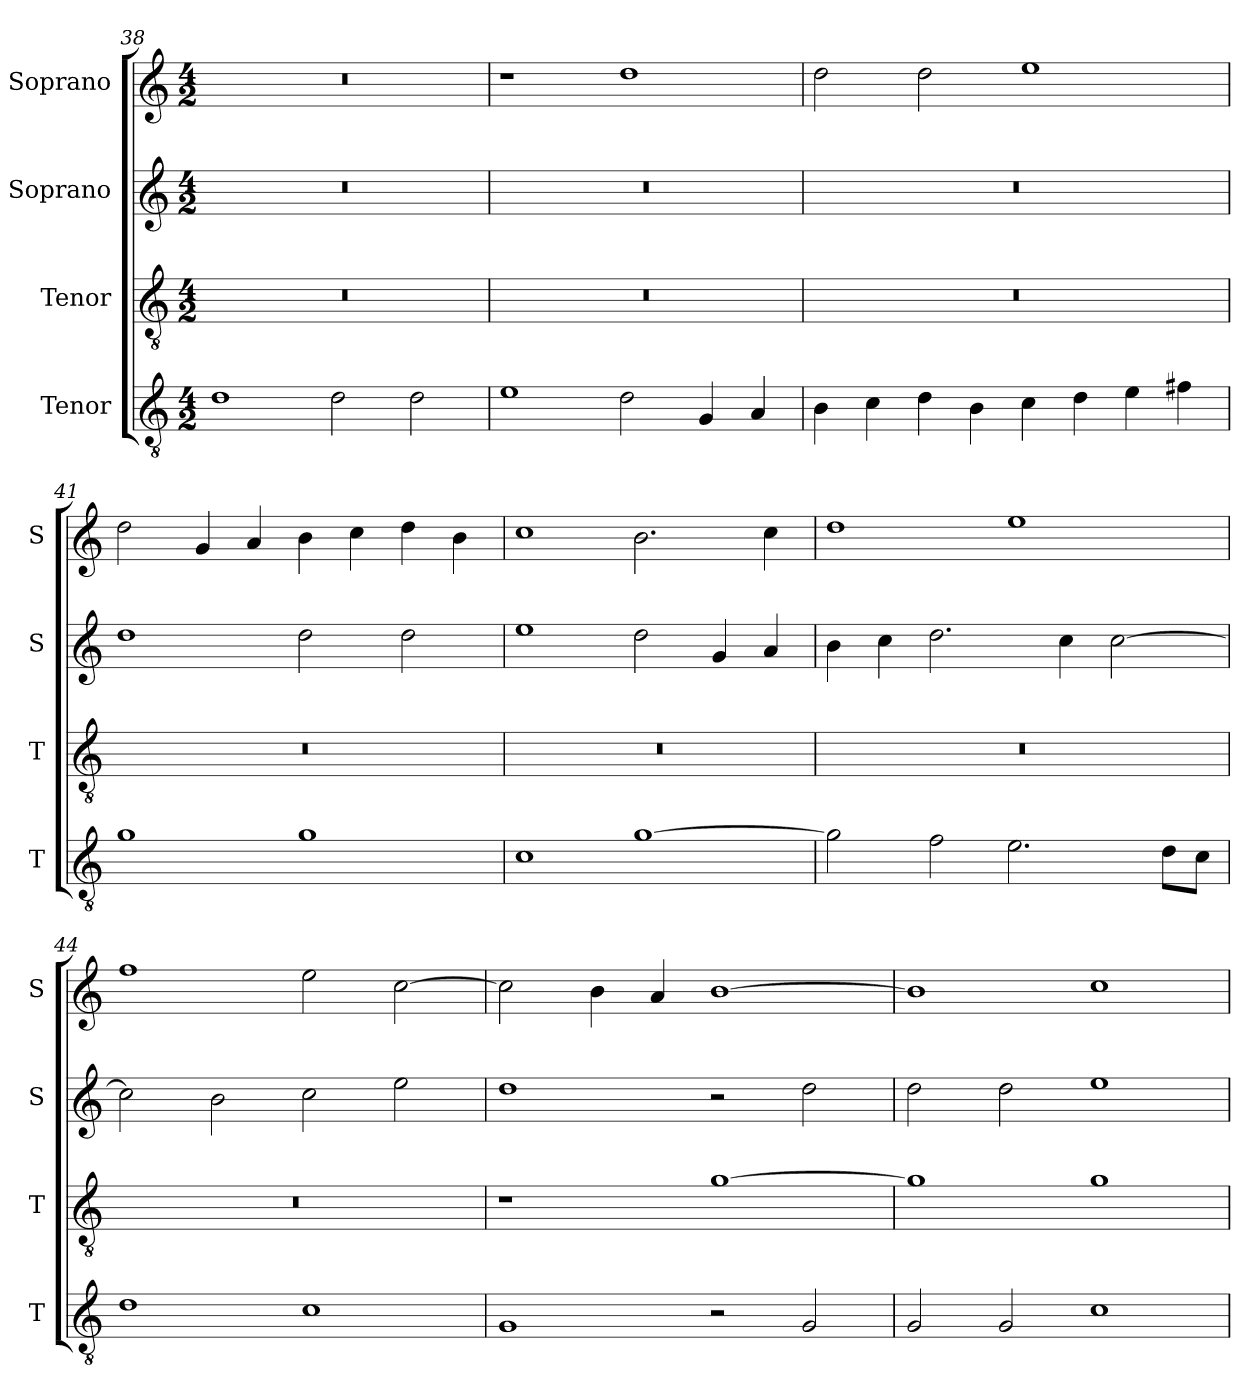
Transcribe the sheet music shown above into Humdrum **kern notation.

**kern	**kern	**kern	**kern
*part4	*part3	*part2	*part1
*staff4	*staff3	*staff2	*staff1
*I"Tenor	*I"Tenor	*I"Soprano	*I"Soprano
*I'T	*I'T	*I'S	*I'S
*clefGv2	*clefGv2	*clefG2	*clefG2
*k[]	*k[]	*k[]	*k[]
*G:mix	*G:mix	*G:mix	*G:mix
*M4/2	*M4/2	*M4/2	*M4/2
=38	=38	=38	=38
1d	0r	0r	0r
2d	.	.	.
2d	.	.	.
=39	=39	=39	=39
1e	0r	0r	1r
2d	.	.	1dd
4G	.	.	.
4A	.	.	.
=40	=40	=40	=40
4B	0r	0r	2dd
4c	.	.	.
4d	.	.	2dd
4B	.	.	.
4c	.	.	1ee
4d	.	.	.
4e	.	.	.
4f#X	.	.	.
=41	=41	=41	=41
1g	0r	1dd	2dd
.	.	.	4g
.	.	.	4a
1g	.	2dd	4b
.	.	.	4cc
.	.	2dd	4dd
.	.	.	4b
=42	=42	=42	=42
1c	0r	1ee	1cc
[1g	.	2dd	2.b
.	.	4g	.
.	.	4a	4cc
=43	=43	=43	=43
2g]	0r	4b	1dd
.	.	4cc	.
2f	.	2.dd	.
2.e	.	.	1ee
.	.	4cc	.
.	.	[2cc	.
8d\L	.	.	.
8c\J	.	.	.
=44	=44	=44	=44
1d	0r	2cc]	1ff
.	.	2b	.
1c	.	2cc	2ee
.	.	2ee	[2cc
=45	=45	=45	=45
1G	1r	1dd	2cc]
.	.	.	4b
.	.	.	4a
2r	[1g	2r	[1b
2G	.	2dd	.
=46	=46	=46	=46
2G	1g]	2dd	1b]
2G	.	2dd	.
1c	1g	1ee	1cc
=	=	=	=
*-	*-	*-	*-
